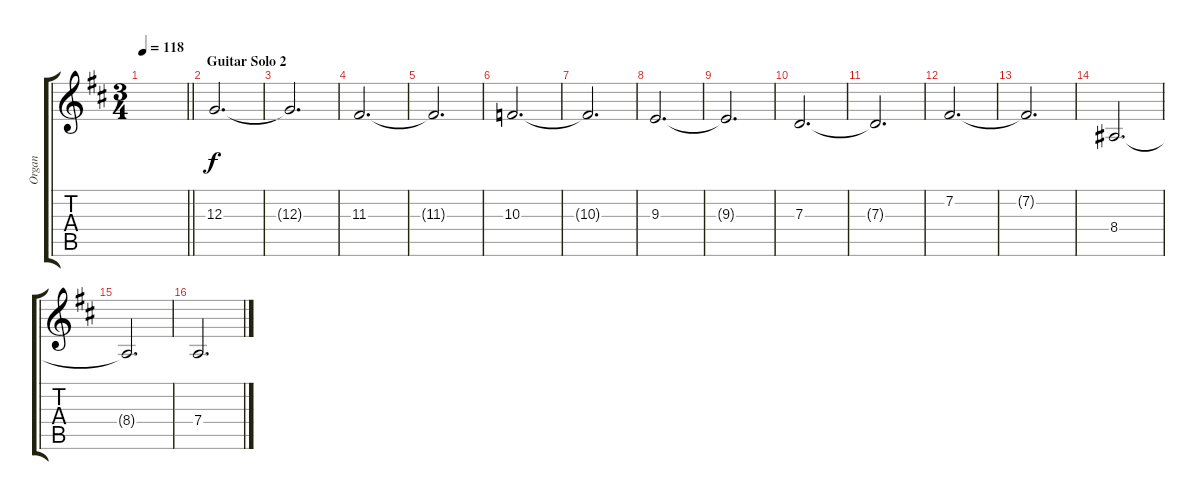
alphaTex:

\track ("Organ" "Organ") {instrument rockorgan}
\staff {score tabs}
\tuning (E4 B3 G3 D3 A2 E2) {hide}
\ts (3 4)
\tempo 118
\clef g2
\barLineRight lightlight
\ks d
|
\section ("" "Guitar Solo 2")
12.3.2{d} |
12.3{t}.2{d} |
11.3.2{d} |
11.3{t}.2{d} |
10.3.2{d} |
10.3{t}.2{d} |
9.3.2{d} |
9.3{t}.2{d} |
7.3.2{d} |
7.3{t}.2{d} |
7.2.2{d} |
7.2{t}.2{d} |
8.4.2{d} |
8.4{t}.2{d} |
7.4.2{d}
